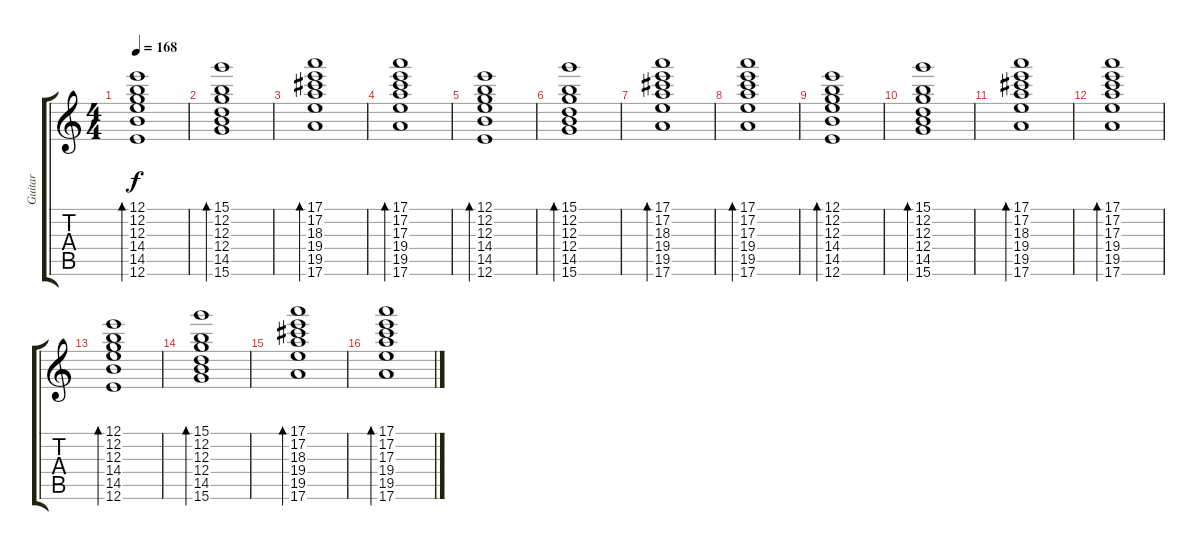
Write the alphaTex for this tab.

\track ("Guitar" "Guitar") {instrument electricguitarclean}
\staff {score tabs}
\tuning (E4 B3 G3 D3 A2 E2) {hide}
\ts (4 4)
\tempo 168
\clef g2
\ks c
(12.1 12.2 12.3 14.4 14.5 12.6).1{bd 240 dy f} |
(15.1 12.2 12.3 12.4 14.5 15.6).1{bd 240} |
(17.1 17.2 18.3 19.4 19.5 17.6).1{bd 240} |
(17.1 17.2 17.3 19.4 19.5 17.6).1{bd 240} |
(12.1 12.2 12.3 14.4 14.5 12.6).1{bd 240} |
(15.1 12.2 12.3 12.4 14.5 15.6).1{bd 240} |
(17.1 17.2 18.3 19.4 19.5 17.6).1{bd 240} |
(17.1 17.2 17.3 19.4 19.5 17.6).1{bd 240} |
(12.1 12.2 12.3 14.4 14.5 12.6).1{bd 240} |
(15.1 12.2 12.3 12.4 14.5 15.6).1{bd 240} |
(17.1 17.2 18.3 19.4 19.5 17.6).1{bd 240} |
(17.1 17.2 17.3 19.4 19.5 17.6).1{bd 240} |
(12.1 12.2 12.3 14.4 14.5 12.6).1{bd 240} |
(15.1 12.2 12.3 12.4 14.5 15.6).1{bd 240} |
(17.1 17.2 18.3 19.4 19.5 17.6).1{bd 240} |
(17.1 17.2 17.3 19.4 19.5 17.6).1{bd 240}
